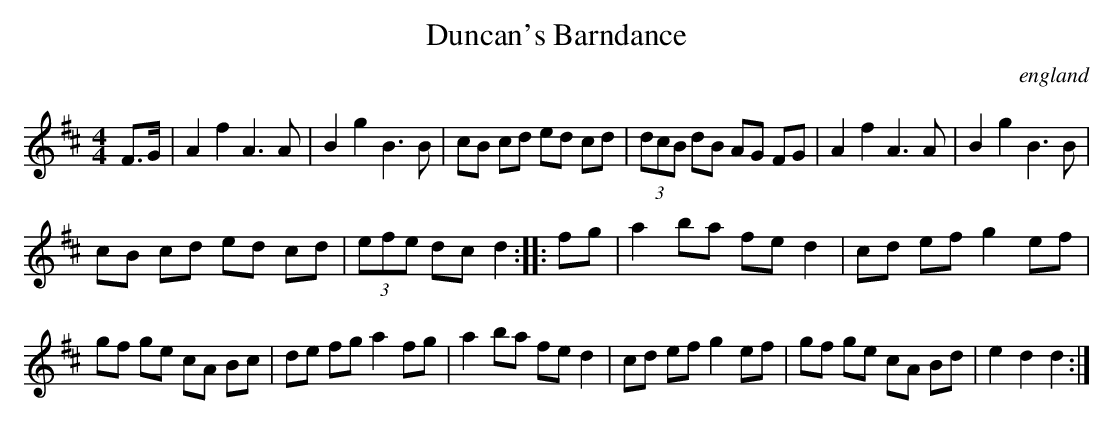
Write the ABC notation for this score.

X:1
T:Duncan's Barndance
O:england
M:4/4
K:D
F>G|\
A2f2 A3A|B2g2B3B|cB cd ed cd|(3dcB dB AG FG|\
A2f2 A3A|B2g2 B3B|
cB cd ed cd|(3efe dc d2::\
fg|\
a2ba fe d2|cd ef g2 ef|
gf ge cA Bc|de fg a2 fg|\
a2ba fe d2|cd ef g2 ef|gf ge cA Bd|e2d2 d2:|
